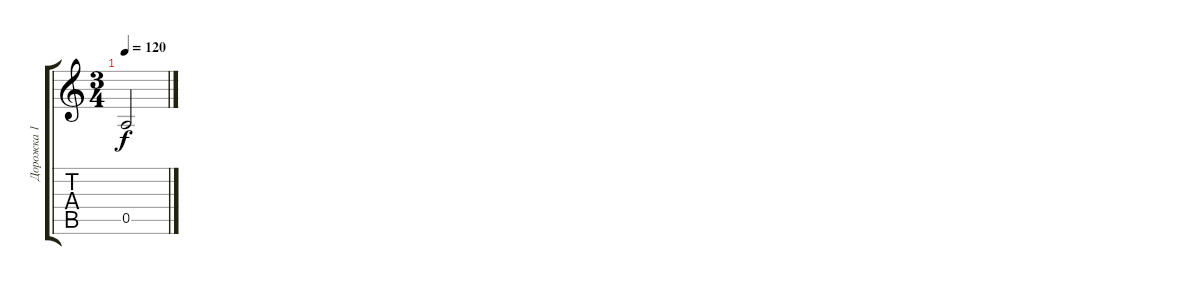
\track ("Дорожка 1" "Дорожка 1") {instrument acousticguitarsteel}
\staff {score tabs}
\tuning (E4 B3 G3 D3 A2 E2) {hide}
\ts (3 4)
\tempo 120
\clef g2
\ks c
0.5.2{dy f}
